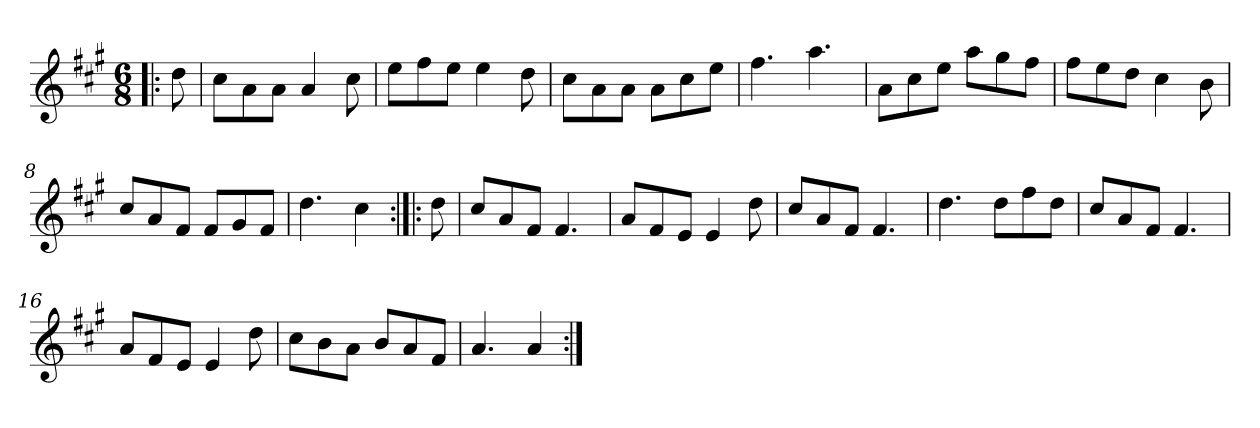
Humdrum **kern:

**kern
*part1
*staff1
*clefG2
*k[f#c#g#]
*A:
*M6/8
*MM90
=1!|:
8dd\
=2
8cc#\L
8a\
8a\J
4a/
8cc#\
=3
8ee\L
8ff#\
8ee\J
4ee\
8dd\
=4
8cc#\L
8a\
8a\J
8a\L
8cc#\
8ee\J
=5
4.ff#\
4.aa\
=6
8a\L
8cc#\
8ee\J
8aa\L
8gg#\
8ff#\J
=7
8ff#\L
8ee\
8dd\J
4cc#\
8b\
=8
8cc#/L
8a/
8f#/J
8f#/L
8g#/
8f#/J
=9
4.dd\
4cc#\
!!LO:LB:g=z
=10:|!|:
8dd\
=11
8cc#/L
8a/
8f#/J
4.f#/
=12
8a/L
8f#/
8e/J
4e/
8dd\
=13
8cc#/L
8a/
8f#/J
4.f#/
=14
4.dd\
8dd\L
8ff#\
8dd\J
=15
8cc#/L
8a/
8f#/J
4.f#/
=16
8a/L
8f#/
8e/J
4e/
8dd\
=17
8cc#\L
8b\
8a\J
8b/L
8a/
8f#/J
=18
4.a/
4a/
=:|!
*-
